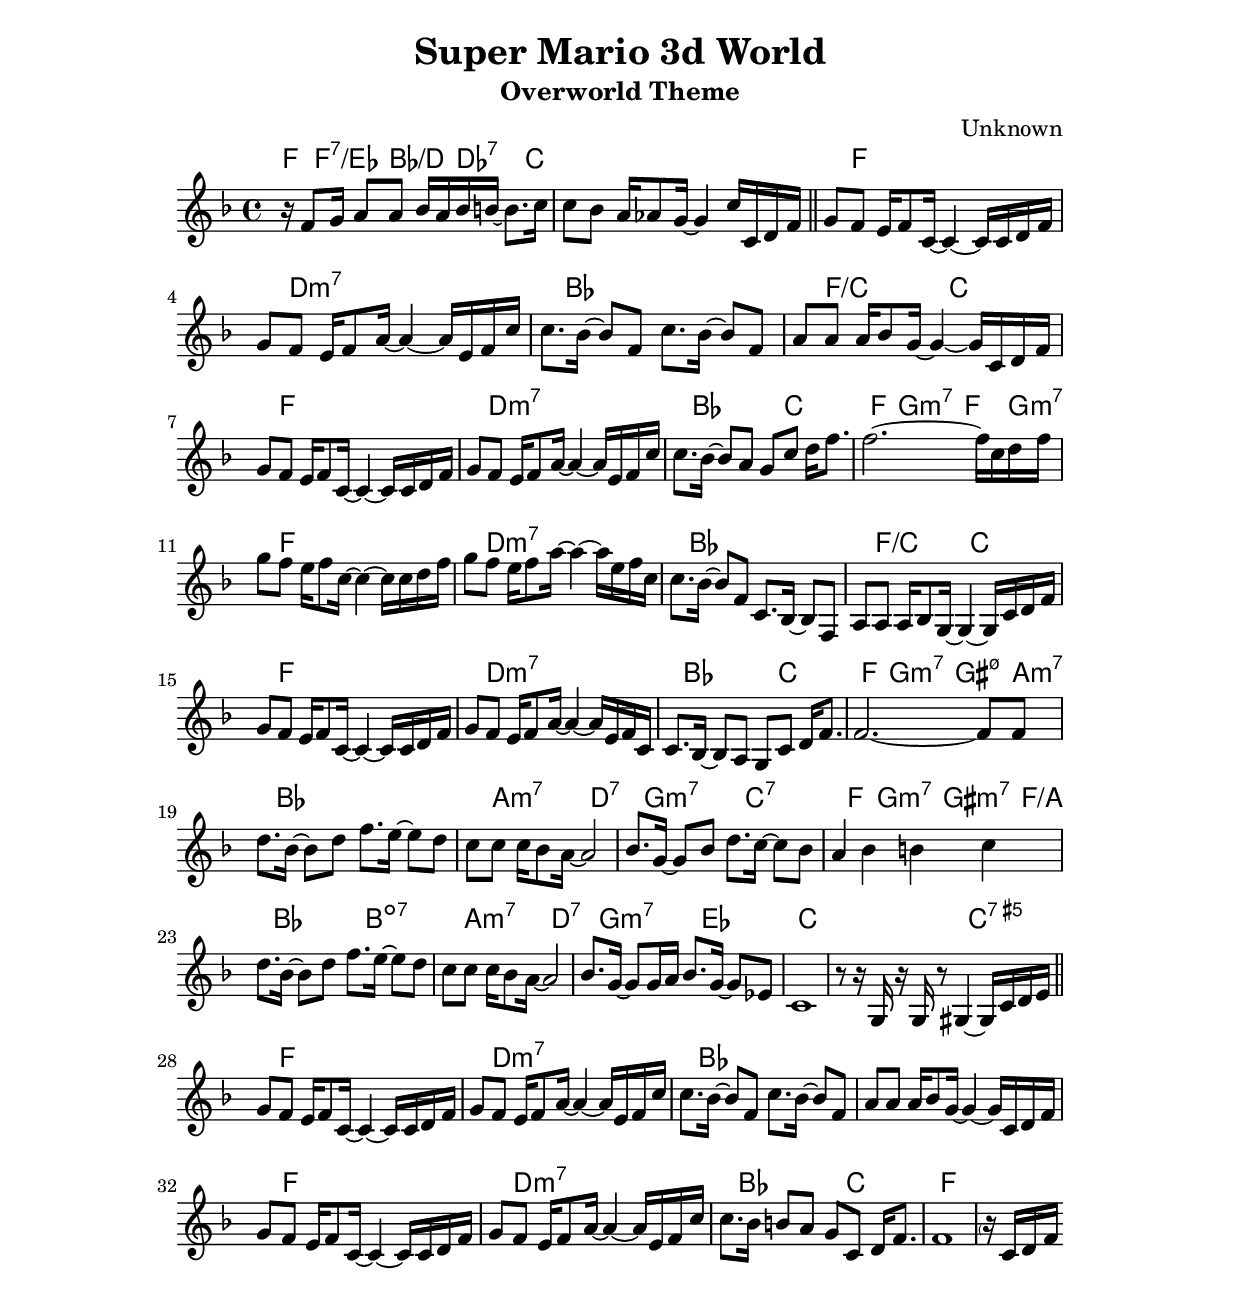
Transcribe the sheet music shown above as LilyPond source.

	\header {
	 title = "Super Mario 3d World" 
	 subtitle = "Overworld Theme" 
	 composer = "Unknown" 
	}

	#(define ((my-stencils start) grob) 
	(let* ((par-list (parentheses-item::calc-parenthesis-stencils grob)) 
			(null-par (grob-interpret-markup grob (markup #:null)))) 
	  (if start 
		 (list (car par-list) null-par) 
		 (list null-par (cadr par-list))))) 

	startParenthesis = #(define-music-function (parser location note) 
	(ly:music?) 
	"Add an opened parenthesis to the left of `note" 
	#{ 
	  \once \override ParenthesesItem #'stencils = #(my-stencils #t) 
	  \parenthesize $note 
	#}) 

	endParenthesis = #(define-music-function (parser location note) (ly:music?) 
	"Add a closed parenthesis to the right of `note" 
	#{ 
	  \once \override ParenthesesItem #'stencils = #(my-stencils #f) 
	  \parenthesize $note 
	#}) 



	\paper {
	line-width = 15\cm
	indent = 0\cm
	}
	% Macro to print single slash
	rs = {
	  \once \override Rest #'stencil = #ly:percent-repeat-item-interface::beat-slash
	  \once \override Rest #'thickness = #0.48
	  \once \override Rest #'slope = #1.7
	  r4
	}

	% Function to print a specified number of slashes
	comp = #(define-music-function (parser location count) ( integer?)
	  #{
		\override Rest #'stencil = #ly:percent-repeat-item-interface::beat-slash
		\override Rest #'thickness = #0.48
		\override Rest #'slope = #1.7
		\repeat unfold $count { r4 }
		\revert Rest #'stencil
	  #}
	)



	melody = \relative c' {
		\clef treble
		\key f \major
		\time 4/4

		% Melody here
		r16 f8 g16 a8 a bes16 a bes b ~ b8. c16 |
		c8 bes a16 aes8 g16~g4 c16 c, d f \bar"||"|
		g8 f e16 f8 c16~c4~c16 c d f |	
		\break
		g8 f e16 f8 a16~a4~a16 e f c' |
		c8. bes16~bes8 f c'8. bes16~bes8 f |
		a a a16 bes8 g16~g4~g16 c, d f |
		\break
		g8 f e16 f8 c16~c4~c16 c d f |
		g8 f e16 f8 a16~a4~a16 e f c' |
		c8. bes16~bes8 a g c d16 f8. |
		f2.~f16 c d f |
		\break
		g8 f e16 f8 c16~c4~c16 c d f |
		g8 f e16 f8 a16~a4~a16 e f c |
		c8. bes16~bes8 f c8. bes16~bes8 f |
		a8 a a16 bes8 g16~g4~g16 c d f |
		\break
		g8 f e16 f8 c16~c4~c16 c d f |
		g8 f e16 f8 a16~a4~a16 e f c |
		c8. bes16~bes8 a g c d16 f8. |
		f2.~f8 f |
		\break
		d'8. bes16~bes8 d f8. e16~e8 d |
		c c c16 bes8 a16~a2 |
		bes8. g16~g8 bes d8. c16~c8 bes |
		a4 bes b c |
		\break
		d8. bes16~bes8 d f8. e16~e8 d |
		c c c16 bes8 a16~a2 |
		bes8. g16~g8 g16 a bes8. g16~g8 ees |
		c1 |
		r8 r16 g r g r8 gis4~gis16 c d e \bar "||"|
		\break
		g8 f e16 f8 c16~c4~c16 c d f |
		g8 f e16 f8 a16~a4~a16 e f c' |
		c8. bes16~bes8 f c'8. bes16~bes8 f |
		a8 a a16 bes8 g16~g4~g16 c, d f |
		\break
		g8 f e16 f8 c16~c4~c16 c d f |
		g8 f e16 f8 a16~a4~a16 e f c' |
		c8. bes16~b8 a g c, d16 f8. |
		f1 
		\startParenthesis 
			r16 c d f
		\endParenthesis
		\break
		
		
		

	 
	   
	}

	text = \lyricmode {
	 % Lyrics here
	}

	harmonies = \chordmode {
	 % Chord changes here
	 %FIX BUGS
	 f8 f4:7/ees bes:/d des:7 c s2 c f1 
	 d:m7 bes f2:/c c
	 f1 d:m7 bes2 c f4 g:m7 f g:m7
	 f1 d:m7 bes f2:/c c
	 f1 d:m7 bes2 c f4 g:m7 gis:m7.5- a:m7
	 bes1 a2:m7 d:7 g:m7 c:7 f4 g:m7 gis:m7 f:/a
	 bes2 b:dim7 a:m7 d:7 g:m7 ees c1 c2 c:7.5+
	 f1 d:m7 bes s
	 f d:m7 bes2 c f1 %(Dm7 Gm7 C7)
	}

	\score {
		<<
		\new ChordNames {
			\set chordChanges = ##t
			\harmonies
		}
		\new Voice = "one" { \autoBeamOn \melody }
		\new Lyrics \lyricsto "one" \text
		>>
		\layout {
			\context {
				\Score
				\override NonMusicalPaperColumn #'line-break-permission = ##f
				\override NonMusicalPaperColumn #'page-break-permission = ##f
			}

		}
		\midi { }
	}
